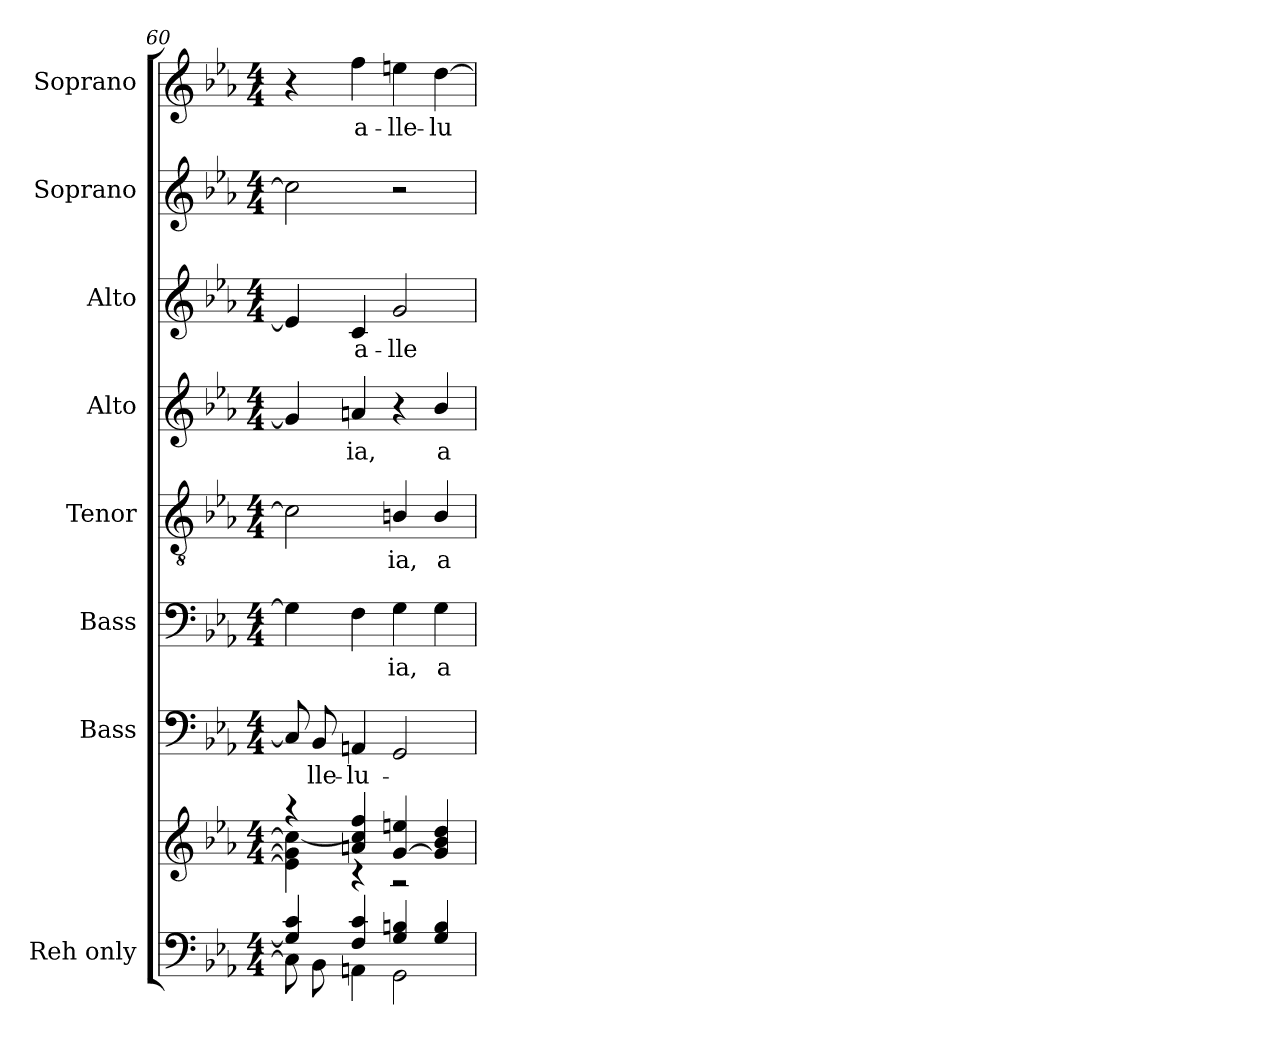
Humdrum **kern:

**kern	**kern	**kern	**text	**kern	**text	**kern	**text	**kern	**text	**kern	**text	**kern	**kern	**text
*part8	*part8	*part7	*part7	*part6	*part6	*part5	*part5	*part4	*part4	*part3	*part3	*part2	*part1	*part1
*staff9	*staff8	*staff7	*staff7	*staff6	*staff6	*staff5	*staff5	*staff4	*staff4	*staff3	*staff3	*staff2	*staff1	*staff1
*I"Reh only	*	*I"Bass	*	*I"Bass	*	*I"Tenor	*	*I"Alto	*	*I"Alto	*	*I"Soprano	*I"Soprano	*
*I'Reh only	*	*I'B.	*	*I'B.	*	*I'T.	*	*I'A.	*	*I'A.	*	*I'S.	*I'S.	*
*clefF4	*clefG2	*clefF4	*	*clefF4	*	*clefGv2	*	*clefG2	*	*clefG2	*	*clefG2	*clefG2	*
*	*	*	*	*	*	*ITrd7c12	*	*	*	*	*	*	*	*
*k[b-e-a-]	*k[b-e-a-]	*k[b-e-a-]	*	*k[b-e-a-]	*	*k[b-e-a-]	*	*k[b-e-a-]	*	*k[b-e-a-]	*	*k[b-e-a-]	*k[b-e-a-]	*
*E-:	*E-:	*E-:	*	*E-:	*	*E-:	*	*E-:	*	*E-:	*	*E-:	*E-:	*
*M4/4	*M4/4	*M4/4	*	*M4/4	*	*M4/4	*	*M4/4	*	*M4/4	*	*M4/4	*M4/4	*
=60	=60	=60	=60	=60	=60	=60	=60	=60	=60	=60	=60	=60	=60	=60
*^	*^	*	*	*	*	*	*	*	*	*	*	*	*	*
4Gi/] 4ci	8Ci\]	4r	4ei\] 4gi] 4cci_	8Ci/]	.	4Gi\]	.	2Ci\]	.	4gi/]	.	4ei/]	.	2cci\]	4r	.
!	!	!	!	!	!LO:LY:b:color=#000000	!	!	!	!	!	!	!	!	!	!	!
.	8BB-i\	.	.	8BB-i/	-lle-	.	.	.	.	.	.	.	.	.	.	.
!	!	!	!	!	!LO:LY:b:color=#000000	!	!	!	!	!	!	!	!	!	!	!
!	!	!	!	!	!	!	!	!	!	!	!LO:LY:b:color=#000000	!	!	!	!	!
!	!	!	!	!	!	!	!	!	!	!	!	!	!LO:LY:b:color=#000000	!	!	!
!	!	!	!	!	!	!	!	!	!	!	!	!	!	!	!	!LO:LY:b:color=#000000
4Fi/ 4ci	4AAni\	4ani/ 4cci] 4ffi	4r	4AAni/	-lu-	4Fi\	.	.	.	4ani/	-ia,	4ci/	a-	.	4ffi\	a-
!	!	!	!	!	!	!	!LO:LY:b:color=#000000	!	!	!	!	!	!	!	!	!
!	!	!	!	!	!	!	!	!	!LO:LY:b:color=#000000	!	!	!	!	!	!	!
!	!	!	!	!	!	!	!	!	!	!	!	!	!LO:LY:b:color=#000000	!	!	!
!	!	!	!	!	!	!	!	!	!	!	!	!	!	!	!	!LO:LY:b:color=#000000
4Gi/ 4Bni	2GGi\	[4gi/ 4eeni	2r	2GGi/	.	4Gi\	-ia,	4BBni/	-ia,	4r	.	2gi/	-lle-	2r	4eeni\	-lle-
!	!	!	!	!	!	!	!LO:LY:b:color=#000000	!	!	!	!	!	!	!	!	!
!	!	!	!	!	!	!	!	!	!LO:LY:b:color=#000000	!	!	!	!	!	!	!
!	!	!	!	!	!	!	!	!	!	!	!LO:LY:b:color=#000000	!	!	!	!	!
!	!	!	!	!	!	!	!	!	!	!	!	!	!	!	!	!LO:LY:b:color=#000000
4Gi/ 4Bi	.	4gi/] 4b-i 4ddi	.	.	.	4Gi\	a-	4BBi/	a-	4b-i/	a-	.	.	.	[4ddi\	-lu-
*v	*v	*	*	*	*	*	*	*	*	*	*	*	*	*	*	*
*	*v	*v	*	*	*	*	*	*	*	*	*	*	*	*	*
=	=	=	=	=	=	=	=	=	=	=	=	=	=	=
*-	*-	*-	*-	*-	*-	*-	*-	*-	*-	*-	*-	*-	*-	*-
